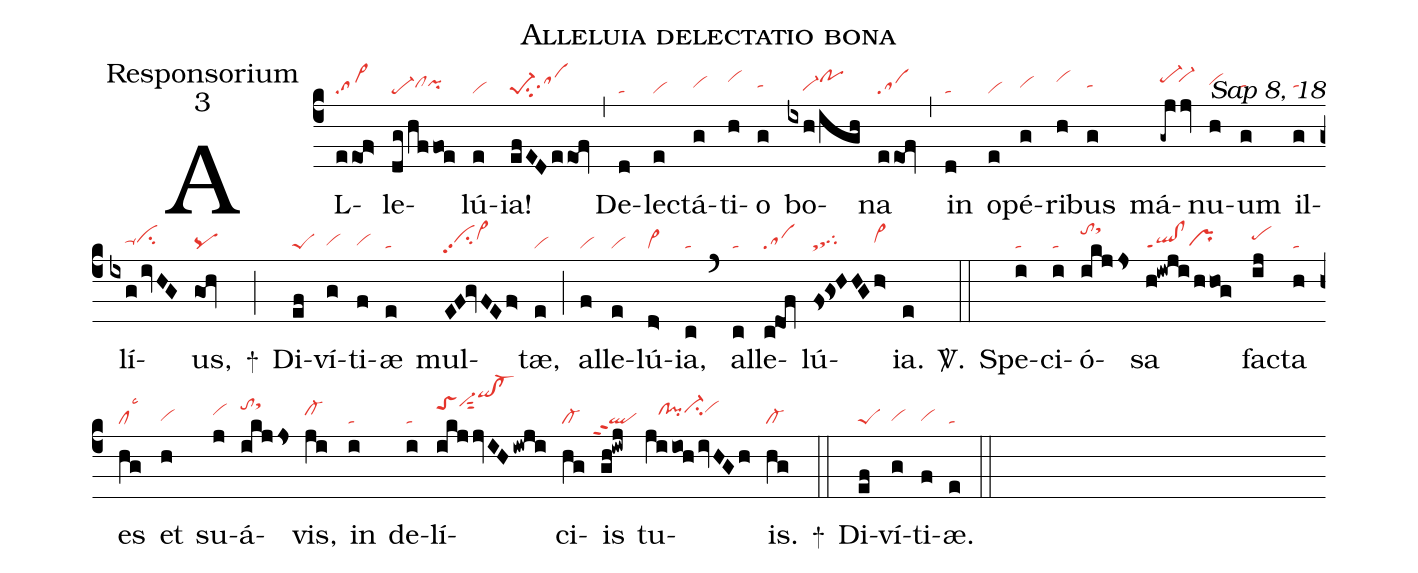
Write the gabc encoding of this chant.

name:Alleluia delectatio bona;
office-part:Responsorium;
mode:3;
commentary:Sap 8, 18;
nabc-lines: 1;
%%
(c4)
AL(eeof>|sa>)le(dg/hffoe|pe-clhhpihh)lú(e|vi)ia!(efEDeeof|pe-1su2sahh) (,)
De(d|ta)lec(e|vi)tá(g|vihh)ti(h|vihj)o(g|tahh) bo(ixh/igh|////vi-hgpohj)na(eeOf|sa) (,)
in(d|ta) o(e|vi)pé(g|vihh)ri(h|vihj)bus(g|tahh) má(-gjjv|pe-hj`vi-hj)nu(h|vihi)um(g|tahh) il(g|tahh)lí(ixg/ivHG|////ta-hhcihh)us,(gOh|pq) +(;)
Di(ef|peS)ví(g|vihg)ti(f|vihg)æ(e|ta) mul(EF!gvFEf>|vihhpp2su2vi>hi)tæ,(e|vi) (;)
al(f|vi)le(e|vi)lú(d>|vi>)ia,(c|ta) (`)
al(c|ta)le(cdOf|sa)lú(fs!gs!HHG|ststhgtghh|h>|vi>hh)ia.(e) <sp>V/</sp>.(::)
Spe(i|ta)ci(i|ta)ó(ikjjs|tohksthl)sa(h!iwji/hhog|ql!clppt1prhg) fac(ij|pehi)ta(h|ta) es(hg|cllsc3) et(h|vihg) su(j|vihi)á(ikjjs|tohksthl)vis,(ji|cl-hi) in(i|ta) de(i|ta)lí(ikjjvIH/iwji|toShkvi-hlsut2qihp!cl-hp)ci(hg|cl-)is(gh!iwj|``qlppt2) tu(jiioh/ivHGh|///clhi!pihici-hjvihj)is.(hg|cl-) +(::)
Di(ef|peS)ví(g|vihg)ti(f|vihg)æ.(e|ta) (::)
